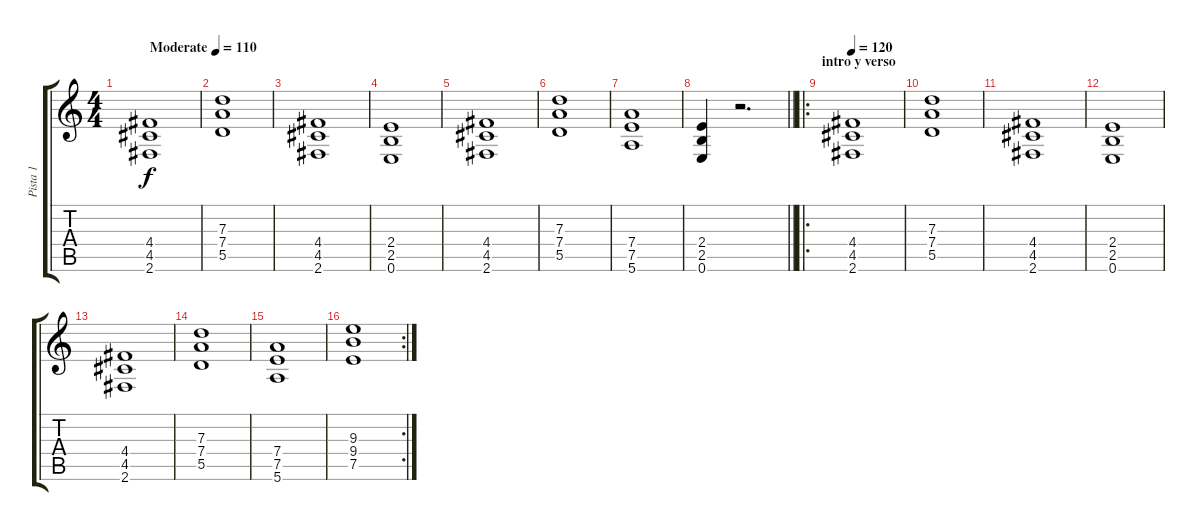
\track ("Pista 1" "Pista 1") {instrument overdrivenguitar}
\staff {score tabs}
\tuning (E4 B3 G3 D3 A2 E2) {hide}
\ts (4 4)
\tempo (110 "Moderate")
\clef g2
\ks c
(4.4 4.5 2.6).1{dy f instrument overdrivenguitar} |
(7.3 7.4 5.5).1 |
(4.4 4.5 2.6).1 |
(2.4 2.5 0.6).1 |
(4.4 4.5 2.6).1 |
(7.3 7.4 5.5).1 |
(7.4 7.5 5.6).1 |
\barLineRight lightlight
(2.4 2.5 0.6).4 r.2{d} |
\ro
\section ("" "intro y verso")
\tempo 120
(4.4 4.5 2.6).1 |
(7.3 7.4 5.5).1 |
(4.4 4.5 2.6).1 |
(2.4 2.5 0.6).1 |
(4.4 4.5 2.6).1 |
(7.3 7.4 5.5).1 |
(7.4 7.5 5.6).1 |
\rc 2
(9.3 9.4 7.5).1
